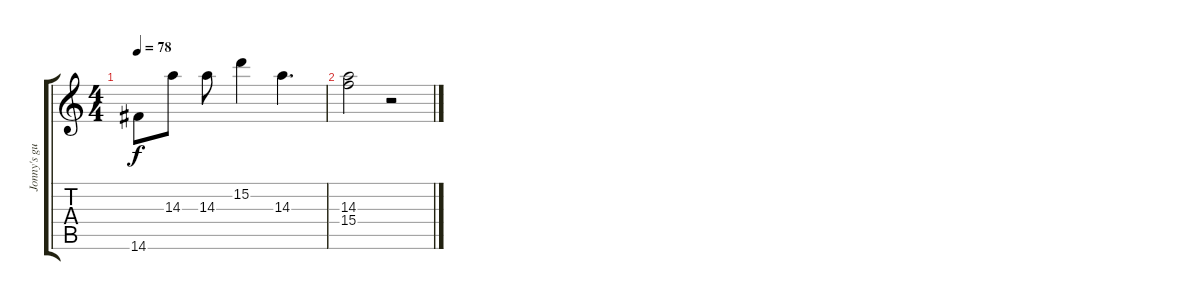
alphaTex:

\track ("Jonny's guitar" "Jonny's gu") {instrument overdrivenguitar}
\staff {score tabs}
\tuning (E4 B3 G3 D3 A2 E2) {hide}
\ts (4 4)
\tempo 78
\clef g2
\ks c
14.6.8{dy f} 14.3.8 14.3.8 15.2.4 14.3.4{d} |
(14.3 15.4).2 r.2
